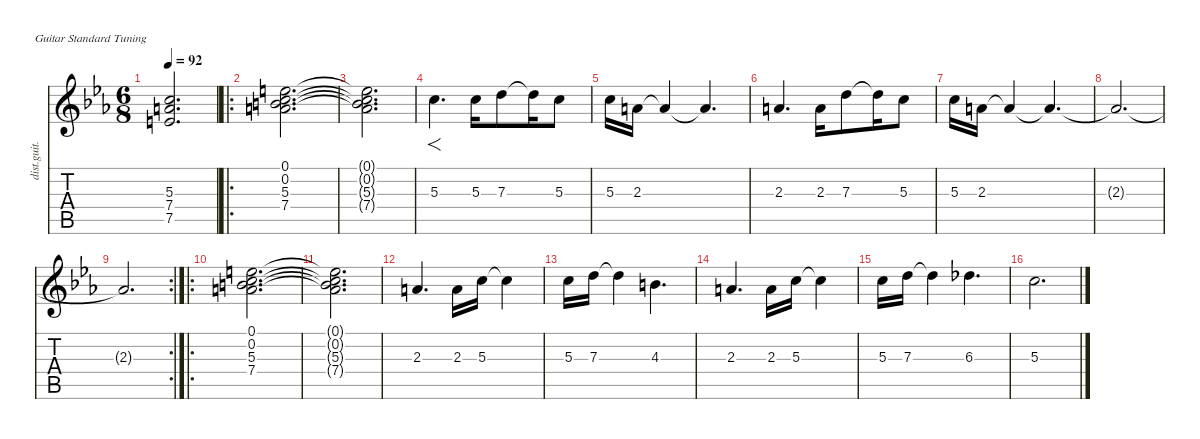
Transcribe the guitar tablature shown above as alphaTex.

\defaultSystemsLayout 4
\hideDynamics
\bracketExtendMode nobrackets
\track ("Guitar - Peter Lindgren" "dist.guit.") {instrument distortionguitar}
\staff {score tabs}
\tuning (E4 B3 G3 D3 A2 E2)
\ts (6 8)
\tempo 92
\clef g2
\ks cminor
(5.3{t acc forcenatural} 7.4{t acc forcenatural} 7.5{t acc forcenatural}).2{d dy f} |
\ro
(0.1{acc forcenatural} 0.2{acc forcenatural} 5.3{acc forcenatural} 7.4{acc forcenatural}).2{d} |
(0.1{t acc forcenatural} 0.2{t acc forcenatural} 5.3{t acc forcenatural} 7.4{t acc forcenatural}).2{d} |
5.3{acc forcenatural}.4{f d} 5.3{acc forcenatural}.16 7.3{acc forcenatural}.8 7.3{t acc forcenatural}.16 5.3{acc forcenatural}.8 |
5.3{acc forcenatural}.16 2.3{acc forcenatural}.16 2.3{t acc forcenatural}.4 2.3{t acc forcenatural}.4{d} |
2.3{acc forcenatural}.4{d} 2.3{acc forcenatural}.16 7.3{acc forcenatural}.8 7.3{t acc forcenatural}.16 5.3{acc forcenatural}.8 |
5.3{acc forcenatural}.16 2.3{acc forcenatural}.16 2.3{t acc forcenatural}.4 2.3{t acc forcenatural}.4{d} |
2.3{t acc forcenatural}.2{d} |
\rc 2
2.3{t acc forcenatural}.2{d} |
\ro
(0.1{acc forcenatural} 0.2{acc forcenatural} 5.3{acc forcenatural} 7.4{acc forcenatural}).2{d} |
(0.1{t acc forcenatural} 0.2{t acc forcenatural} 5.3{t acc forcenatural} 7.4{t acc forcenatural}).2{d} |
2.3{acc forcenatural}.4{d} 2.3{acc forcenatural}.16 5.3{acc forcenatural}.16 5.3{t acc forcenatural}.4 |
5.3{acc forcenatural}.16 7.3{acc forcenatural}.16 7.3{t acc forcenatural}.4 4.3{acc forcenatural}.4{d} |
2.3{acc forcenatural}.4{d} 2.3{acc forcenatural}.16 5.3{acc forcenatural}.16 5.3{t acc forcenatural}.4 |
5.3{acc forcenatural}.16 7.3{acc forcenatural}.16 7.3{t acc forcenatural}.4 6.3{acc b}.4{d} |
5.3{acc forcenatural}.2{d}
